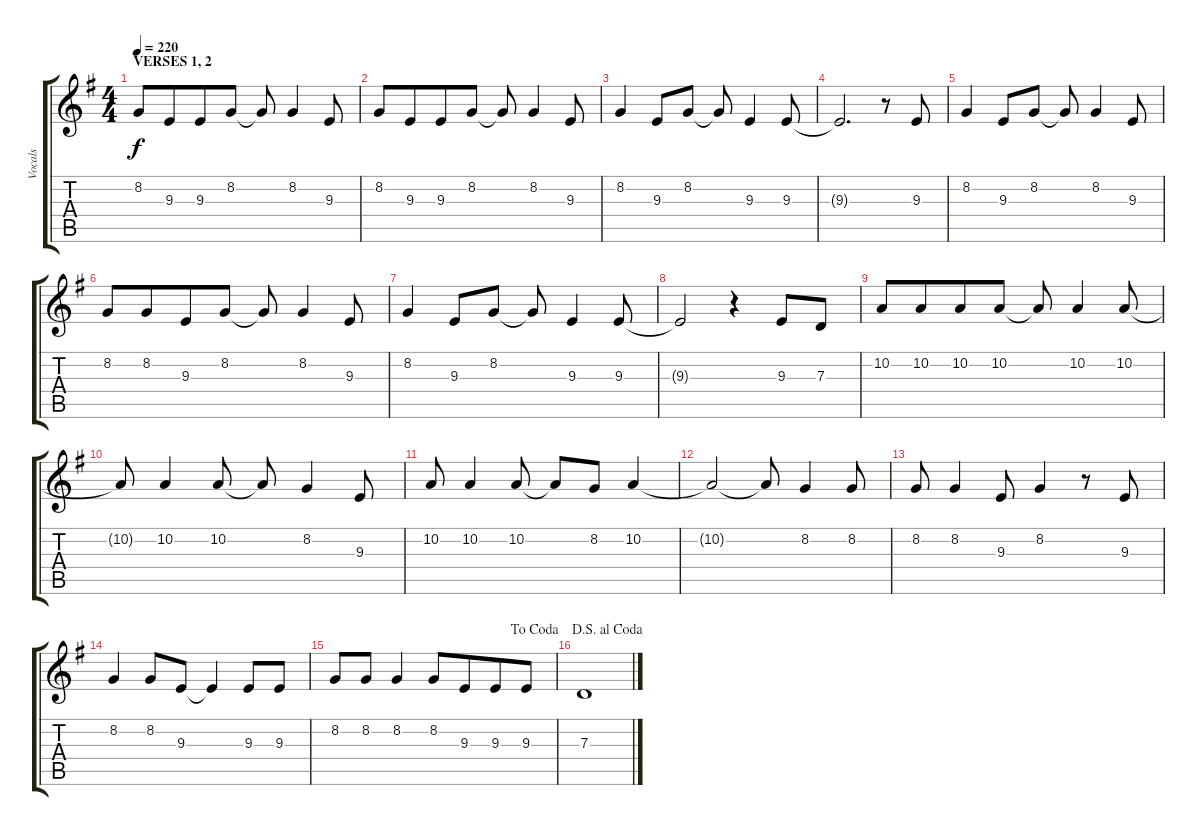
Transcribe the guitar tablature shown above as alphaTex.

\track ("Vocals" "Vocals") {instrument harmonica}
\staff {score tabs}
\tuning (E4 B3 G3 D3 A2 E2) {hide}
\ts (4 4)
\section ("" "VERSES 1, 2")
\tempo 220
\clef g2
\ks eminor
8.2.8{dy f} 9.3.8{beam merge} 9.3.8 8.2.8 8.2{t}.8 8.2.4 9.3.8 |
8.2.8 9.3.8{beam merge} 9.3.8 8.2.8 8.2{t}.8 8.2.4 9.3.8 |
8.2.4 9.3.8 8.2.8 8.2{t}.8 9.3.4 9.3.8 |
9.3{t}.2{d} r.8 9.3.8 |
8.2.4 9.3.8 8.2.8 8.2{t}.8 8.2.4 9.3.8 |
8.2.8 8.2.8{beam merge} 9.3.8 8.2.8 8.2{t}.8 8.2.4 9.3.8 |
8.2.4 9.3.8 8.2.8 8.2{t}.8 9.3.4 9.3.8 |
9.3{t}.2 r.4 9.3.8 7.3.8 |
10.2.8 10.2.8{beam merge} 10.2.8 10.2.8 10.2{t}.8 10.2.4 10.2.8 |
10.2{t}.8 10.2.4 10.2.8 10.2{t}.8 8.2.4 9.3.8 |
10.2.8 10.2.4 10.2.8 10.2{t}.8 8.2.8 10.2.4 |
10.2{t}.2 10.2{t}.8 8.2.4 8.2.8 |
8.2.8 8.2.4 9.3.8 8.2.4 r.8 9.3.8 |
8.2.4 8.2.8 9.3.8 9.3{t}.4 9.3.8 9.3.8 |
\jump dacoda
8.2.8 8.2.8 8.2.4 8.2.8 9.3.8{beam merge} 9.3.8 9.3.8 |
\jump dalsegnoalcoda
7.3.1
